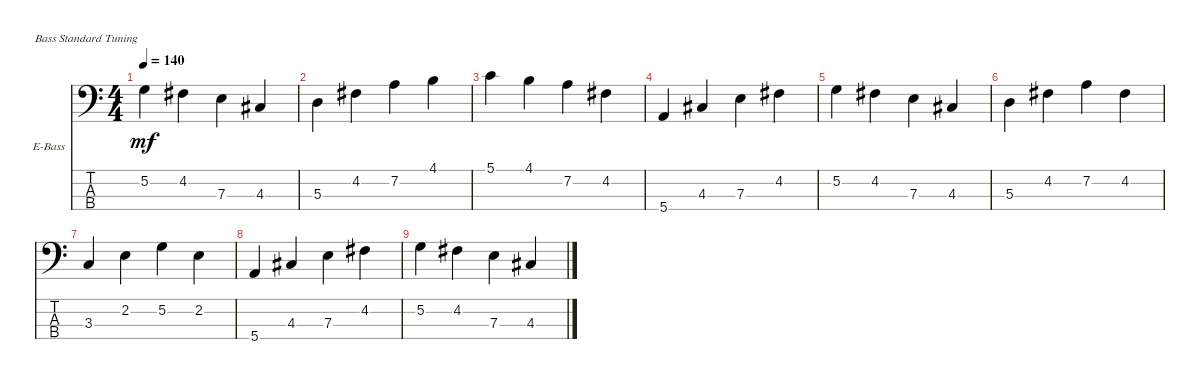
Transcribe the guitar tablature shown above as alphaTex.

\defaultSystemsLayout 4
\bracketExtendMode nobrackets
\firstSystemTrackNameOrientation horizontal
\otherSystemsTrackNameOrientation horizontal
\track ("Sv'yatoslav" "E-Bass") {instrument electricbassfinger}
\staff {score tabs}
\tuning (G2 D2 A1 E1)
\ts (4 4)
\tempo 140
\clef f4
\ks c
5.2.4{dy mf} 4.2.4 7.3.4 4.3.4 |
5.3.4 4.2.4 7.2.4 4.1.4 |
5.1.4 4.1.4 7.2.4 4.2.4 |
5.4.4 4.3.4 7.3.4 4.2.4 |
5.2.4 4.2.4 7.3.4 4.3.4 |
5.3.4 4.2.4 7.2.4 4.2.4 |
3.3.4 2.2.4 5.2.4 2.2.4 |
5.4.4 4.3.4 7.3.4 4.2.4 |
5.2.4 4.2.4 7.3.4 4.3.4
